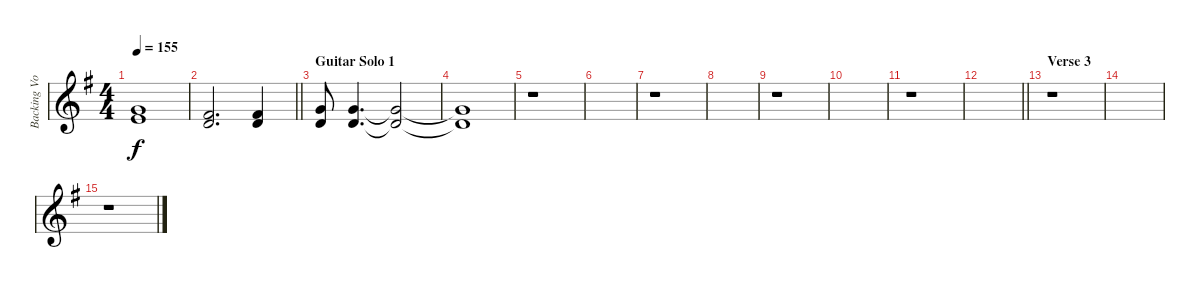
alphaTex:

\track ("Backing Vocals" "Backing Vo") {instrument choiraahs}
\staff {score}
\tuning (E4 B3 G3 D3 A2 E2) {hide}
\ts (4 4)
\tempo 155
\clef g2
\ks g
(3.1 5.2).1{dy f} |
\barLineRight lightlight
(2.1 3.2).2{d} (2.1 3.2).4 |
\section ("" "Guitar Solo 1")
(8.2 7.3).8 (8.2 7.3).4{d} (8.2{t} 7.3{t}).2 |
(8.2{t} 7.3{t}).1 |
r.1 |
|
r.1 |
|
r.1 |
|
r.1 |
\barLineRight lightlight
|
\section ("" "Verse 3")
r.1 |
|
r.1
